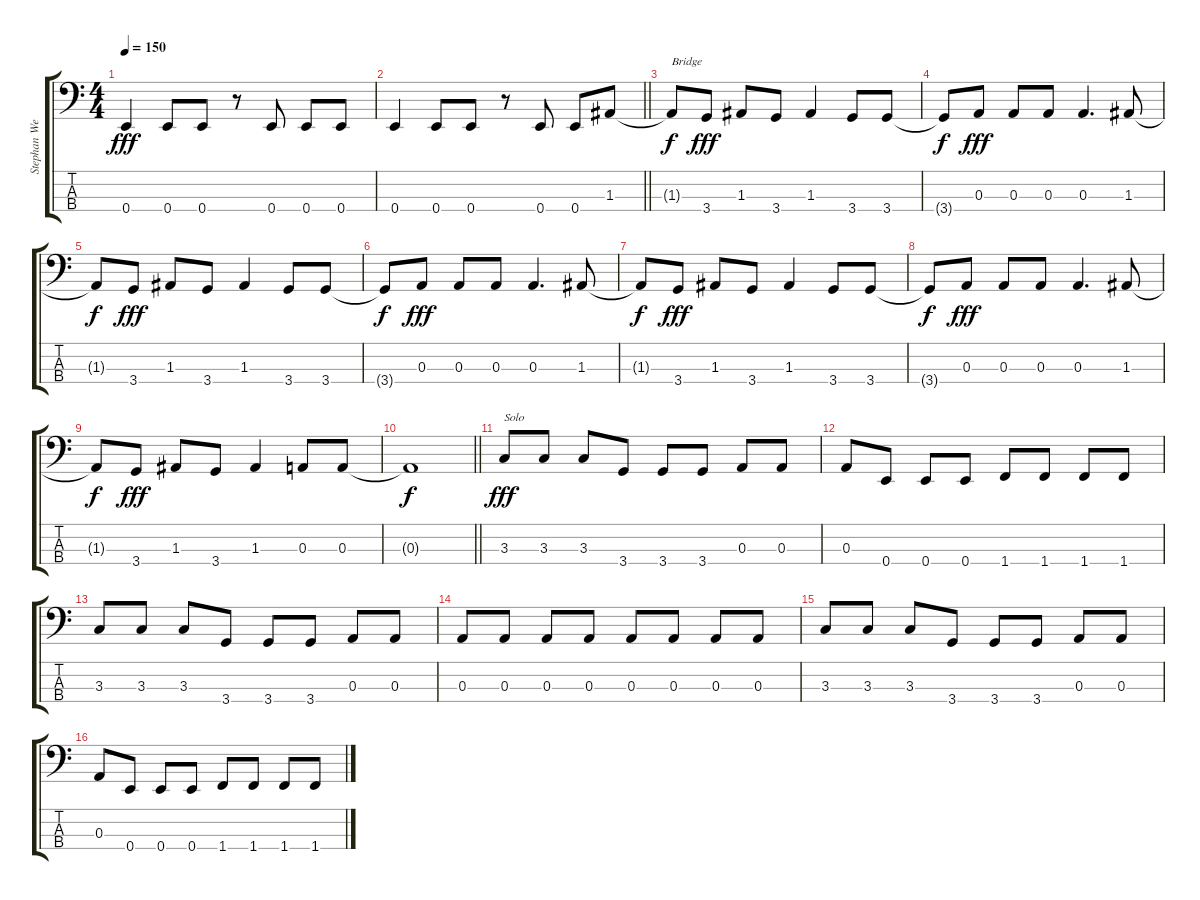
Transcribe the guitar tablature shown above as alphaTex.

\track ("Stephan Weidner" "Stephan We") {instrument electricbassfinger}
\staff {score tabs}
\tuning (G2 D2 A1 E1) {hide}
\ts (4 4)
\tempo 150
\clef f4
\ks c
0.4.4{dy fff} 0.4.8 0.4.8 r.8 0.4.8 0.4.8 0.4.8 |
\barLineRight lightlight
0.4.4 0.4.8 0.4.8 r.8 0.4.8 0.4.8 1.3.8 |
1.3{t}.8{txt "Bridge" dy f} 3.4.8{dy fff} 1.3.8 3.4.8 1.3.4 3.4.8 3.4.8 |
3.4{t}.8{dy f} 0.3.8{dy fff} 0.3.8 0.3.8 0.3.4{d} 1.3.8 |
1.3{t}.8{dy f} 3.4.8{dy fff} 1.3.8 3.4.8 1.3.4 3.4.8 3.4.8 |
3.4{t}.8{dy f} 0.3.8{dy fff} 0.3.8 0.3.8 0.3.4{d} 1.3.8 |
1.3{t}.8{dy f} 3.4.8{dy fff} 1.3.8 3.4.8 1.3.4 3.4.8 3.4.8 |
3.4{t}.8{dy f} 0.3.8{dy fff} 0.3.8 0.3.8 0.3.4{d} 1.3.8 |
1.3{t}.8{dy f} 3.4.8{dy fff} 1.3.8 3.4.8 1.3.4 0.3.8 0.3.8 |
\barLineRight lightlight
0.3{t}.1{dy f} |
3.3.8{txt "Solo" dy fff} 3.3.8 3.3.8 3.4.8 3.4.8 3.4.8 0.3.8 0.3.8 |
0.3.8 0.4.8 0.4.8 0.4.8 1.4.8 1.4.8 1.4.8 1.4.8 |
3.3.8 3.3.8 3.3.8 3.4.8 3.4.8 3.4.8 0.3.8 0.3.8 |
0.3.8 0.3.8 0.3.8 0.3.8 0.3.8 0.3.8 0.3.8 0.3.8 |
3.3.8 3.3.8 3.3.8 3.4.8 3.4.8 3.4.8 0.3.8 0.3.8 |
0.3.8 0.4.8 0.4.8 0.4.8 1.4.8 1.4.8 1.4.8 1.4.8
